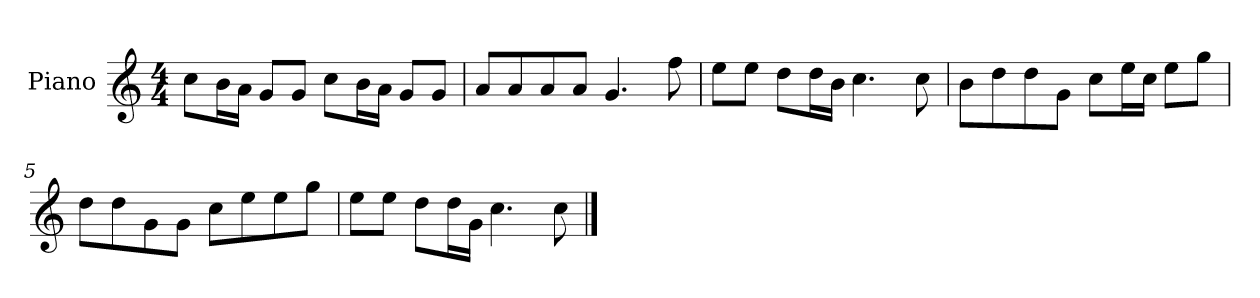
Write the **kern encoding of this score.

**kern
*part1
*staff1
*I"Piano
*I'P-no
*clefG2
*k[]
*M4/4
*MM90
=1
8cc\L
16b\L
16a\JJ
8g/L
8g/J
8cc\L
16b\L
16a\JJ
8g/L
8g/J
=2
8a/L
8a/
8a/
8a/J
4.g/
8ff\
=3
8ee\L
8ee\J
8dd\L
16dd\L
16b\JJ
4.cc\
8cc\
=4
8b\L
8dd\
8dd\
8g\J
8cc\L
16ee\L
16cc\JJ
8ee\L
8gg\J
=5
8dd\L
8dd\
8g\
8g\J
8cc\L
8ee\
8ee\
8gg\J
!!LO:LB:g=z
=6
8ee\L
8ee\J
8dd\L
16dd\L
16g\JJ
4.cc\
8cc\
==
*-
